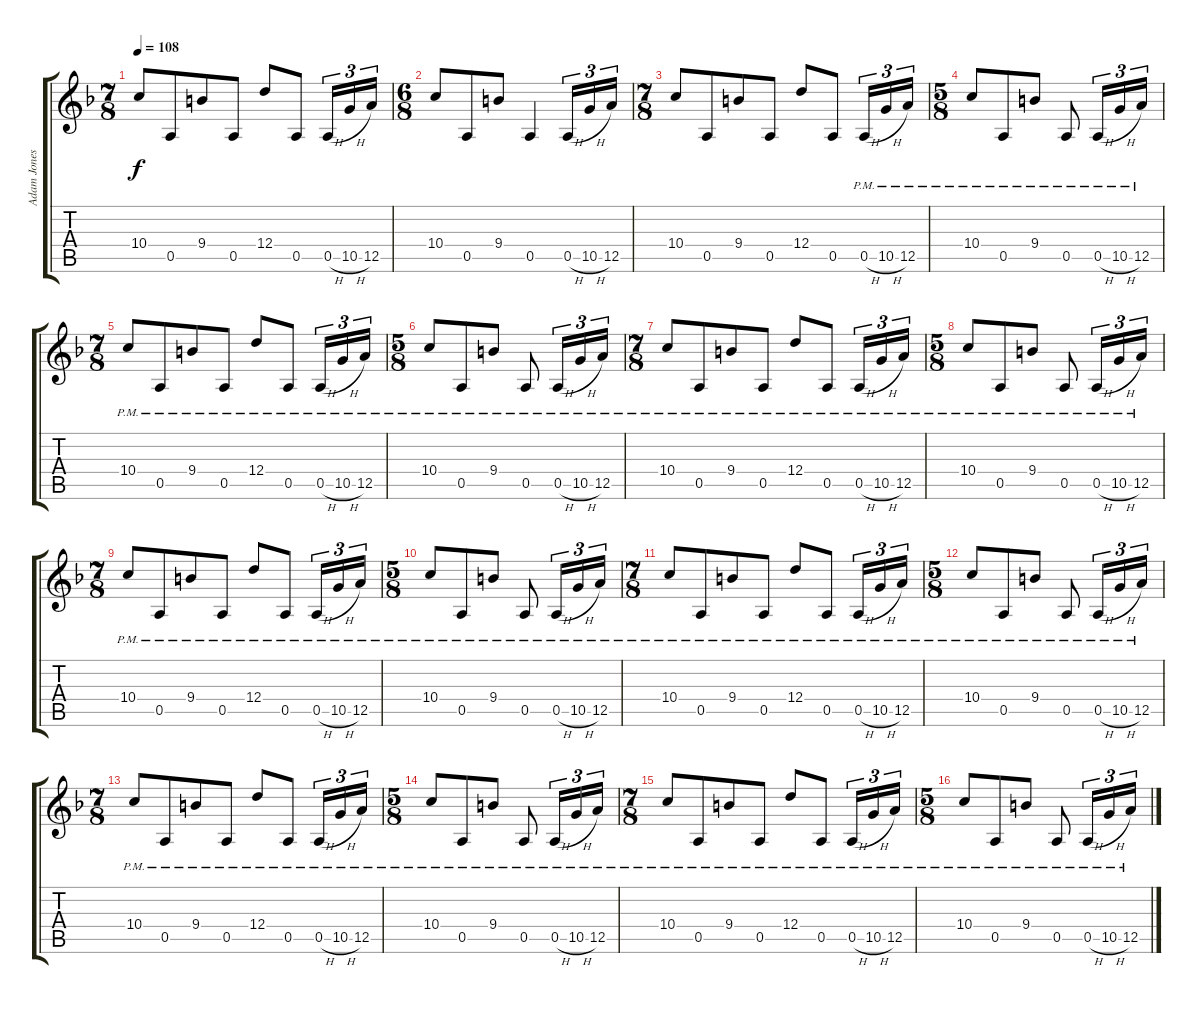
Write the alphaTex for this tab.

\track ("Adam Jones" "Adam Jones") {instrument overdrivenguitar}
\staff {score tabs}
\tuning (E4 B3 G3 D3 A2 D2) {hide}
\ts (7 8)
\tempo 108
\clef g2
\ks dminor
10.4.8{dy f} 0.5.8 9.4.8 0.5.8 12.4.8 0.5.8 0.5{h}.16{tu (3 2)} 10.5{h}.16{tu (3 2)} 12.5.16{tu (3 2)} |
\ts (6 8)
10.4.8 0.5.8 9.4.8 0.5.4 0.5{h}.16{tu (3 2)} 10.5{h}.16{tu (3 2)} 12.5.16{tu (3 2)} |
\ts (7 8)
10.4.8 0.5.8 9.4.8 0.5.8 12.4.8 0.5.8 0.5{h pm}.16{tu (3 2)} 10.5{h pm}.16{tu (3 2)} 12.5{pm}.16{tu (3 2)} |
\ts (5 8)
10.4{pm}.8 0.5{pm}.8 9.4{pm}.8 0.5{pm}.8 0.5{h pm}.16{tu (3 2)} 10.5{h pm}.16{tu (3 2)} 12.5{pm}.16{tu (3 2)} |
\ts (7 8)
10.4{pm}.8 0.5{pm}.8 9.4{pm}.8 0.5{pm}.8 12.4{pm}.8 0.5{pm}.8 0.5{h pm}.16{tu (3 2)} 10.5{h pm}.16{tu (3 2)} 12.5{pm}.16{tu (3 2)} |
\ts (5 8)
10.4{pm}.8 0.5{pm}.8 9.4{pm}.8 0.5{pm}.8 0.5{h pm}.16{tu (3 2)} 10.5{h pm}.16{tu (3 2)} 12.5{pm}.16{tu (3 2)} |
\ts (7 8)
10.4{pm}.8 0.5{pm}.8 9.4{pm}.8 0.5{pm}.8 12.4{pm}.8 0.5{pm}.8 0.5{h pm}.16{tu (3 2)} 10.5{h pm}.16{tu (3 2)} 12.5{pm}.16{tu (3 2)} |
\ts (5 8)
10.4{pm}.8 0.5{pm}.8 9.4{pm}.8 0.5{pm}.8 0.5{h pm}.16{tu (3 2)} 10.5{h pm}.16{tu (3 2)} 12.5{pm}.16{tu (3 2)} |
\ts (7 8)
10.4{pm}.8 0.5{pm}.8 9.4{pm}.8 0.5{pm}.8 12.4{pm}.8 0.5{pm}.8 0.5{h pm}.16{tu (3 2)} 10.5{h pm}.16{tu (3 2)} 12.5{pm}.16{tu (3 2)} |
\ts (5 8)
10.4{pm}.8 0.5{pm}.8 9.4{pm}.8 0.5{pm}.8 0.5{h pm}.16{tu (3 2)} 10.5{h pm}.16{tu (3 2)} 12.5{pm}.16{tu (3 2)} |
\ts (7 8)
10.4{pm}.8 0.5{pm}.8 9.4{pm}.8 0.5{pm}.8 12.4{pm}.8 0.5{pm}.8 0.5{h pm}.16{tu (3 2)} 10.5{h pm}.16{tu (3 2)} 12.5{pm}.16{tu (3 2)} |
\ts (5 8)
10.4{pm}.8 0.5{pm}.8 9.4{pm}.8 0.5{pm}.8 0.5{h pm}.16{tu (3 2)} 10.5{h pm}.16{tu (3 2)} 12.5{pm}.16{tu (3 2)} |
\ts (7 8)
10.4{pm}.8 0.5{pm}.8 9.4{pm}.8 0.5{pm}.8 12.4{pm}.8 0.5{pm}.8 0.5{h pm}.16{tu (3 2)} 10.5{h pm}.16{tu (3 2)} 12.5{pm}.16{tu (3 2)} |
\ts (5 8)
10.4{pm}.8 0.5{pm}.8 9.4{pm}.8 0.5{pm}.8 0.5{h pm}.16{tu (3 2)} 10.5{h pm}.16{tu (3 2)} 12.5{pm}.16{tu (3 2)} |
\ts (7 8)
10.4{pm}.8 0.5{pm}.8 9.4{pm}.8 0.5{pm}.8 12.4{pm}.8 0.5{pm}.8 0.5{h pm}.16{tu (3 2)} 10.5{h pm}.16{tu (3 2)} 12.5{pm}.16{tu (3 2)} |
\ts (5 8)
10.4{pm}.8 0.5{pm}.8 9.4{pm}.8 0.5{pm}.8 0.5{h pm}.16{tu (3 2)} 10.5{h pm}.16{tu (3 2)} 12.5{pm}.16{tu (3 2)}
